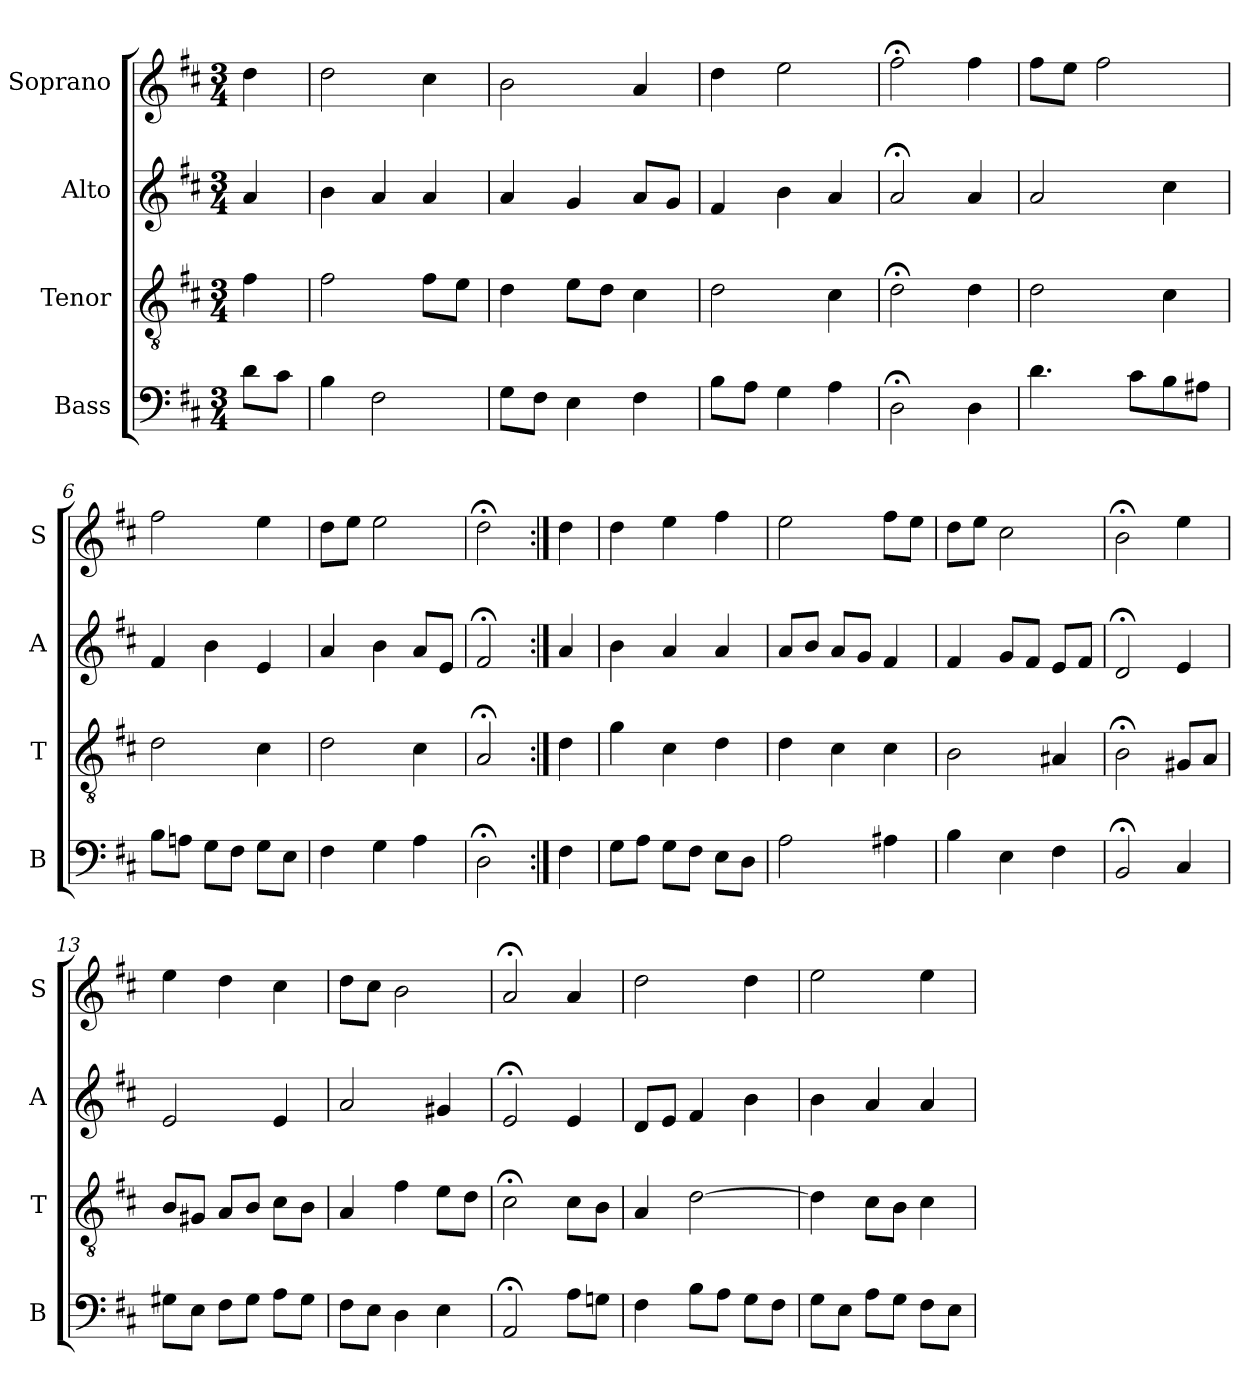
**kern	**kern	**kern	**kern
*part4	*part3	*part2	*part1
*staff4	*staff3	*staff2	*staff1
*I"Bass	*I"Tenor	*I"Alto	*I"Soprano
*I'B	*I'T	*I'A	*I'S
*clefF4	*clefGv2	*clefG2	*clefG2
*k[f#c#]	*k[f#c#]	*k[f#c#]	*k[f#c#]
*D:	*D:	*D:	*D:
*M3/4	*M3/4	*M3/4	*M3/4
*MM100	*MM100	*MM100	*MM100
=	=	=	=
8dL	4f#	4a	4dd
8c#J	.	.	.
=1	=1	=1	=1
4B	2f#	4b	2dd
2F#	.	4a	.
.	8f#L	4a	4cc#
.	8eJ	.	.
=2	=2	=2	=2
8GL	4d	4a	2b
8F#J	.	.	.
4E	8eL	4g	.
.	8dJ	.	.
4F#	4c#	8aL	4a
.	.	8gJ	.
=3	=3	=3	=3
8BL	2d	4f#	4dd
8AJ	.	.	.
4G	.	4b	2ee
4A	4c#	4a	.
=4	=4	=4	=4
2D;<	2d;<	2a;<	2ff#;<
4D	4d	4a	4ff#
=5	=5	=5	=5
4.d	2d	2a	8ff#L
.	.	.	8eeJ
.	.	.	2ff#
8c#L	.	.	.
8B	4c#	4cc#	.
8A#XJ	.	.	.
=6	=6	=6	=6
8BL	2d	4f#	2ff#
8AnJ	.	.	.
8GL	.	4b	.
8F#J	.	.	.
8GiL	4c#i	4ei	4eei
8EJ	.	.	.
=7	=7	=7	=7
4F#	2d	4a	8ddL
.	.	.	8eeJ
4G	.	4b	2ee
4A	4c#	8aL	.
.	.	8eJ	.
=8	=8	=8	=8
2D;<	2A;<	2f#;<	2dd;<
=:|!	=:|!	=:|!	=:|!
4F#	4d	4a	4dd
=9	=9	=9	=9
8GL	4g	4b	4dd
8AJ	.	.	.
8GL	4c#	4a	4ee
8F#J	.	.	.
8EL	4d	4a	4ff#
8DJ	.	.	.
=10	=10	=10	=10
2A	4d	8aL	2ee
.	.	8bJ	.
.	4c#	8aL	.
.	.	8gJ	.
4A#X	4c#	4f#	8ff#L
.	.	.	8eeJ
=11	=11	=11	=11
4B	2B	4f#	8ddL
.	.	.	8eeJ
4E	.	8gL	2cc#
.	.	8f#J	.
4F#	4A#X	8eL	.
.	.	8f#J	.
=12	=12	=12	=12
2BB;<	2B;<	2d;<	2b;<
4C#	8G#XL	4e	4ee
.	8AJ	.	.
=13	=13	=13	=13
8G#XL	8BL	2e	4ee
8EJ	8G#XJ	.	.
8F#L	8AL	.	4dd
8G#J	8BJ	.	.
8AL	8c#L	4e	4cc#
8G#J	8BJ	.	.
=14	=14	=14	=14
8F#L	4A	2a	8ddL
8EJ	.	.	8cc#J
4D	4f#	.	2b
4E	8eL	4g#X	.
.	8dJ	.	.
=15	=15	=15	=15
2AA;<	2c#;<	2e;<	2a;<
8AL	8c#L	4e	4a
8GnJ	8BJ	.	.
=16	=16	=16	=16
4F#	4A	8dL	2dd
.	.	8eJ	.
8BL	[2d	4f#	.
8AJ	.	.	.
8GL	.	4b	4dd
8F#J	.	.	.
=17	=17	=17	=17
8GL	4d]	4b	2ee
8EJ	.	.	.
8AL	8c#L	4a	.
8GJ	8BJ	.	.
8F#L	4c#	4a	4ee
8EJ	.	.	.
=	=	=	=
*-	*-	*-	*-
